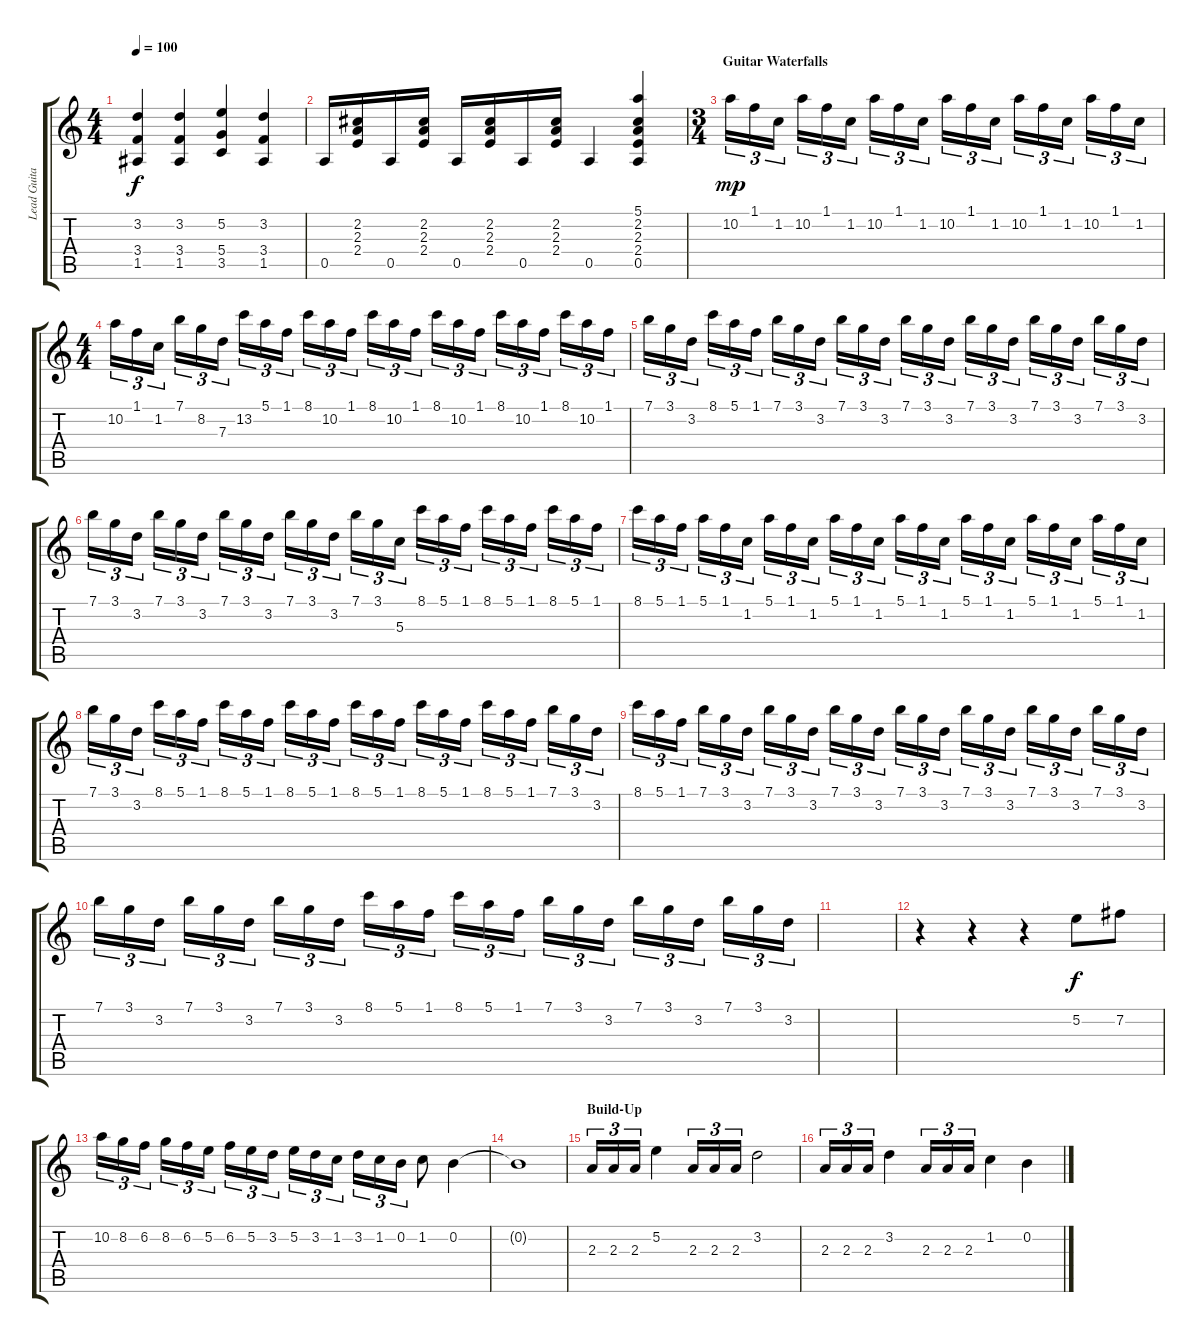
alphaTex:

\track ("Lead Guitar" "Lead Guita") {instrument distortionguitar}
\staff {score tabs}
\tuning (E4 B3 G3 D3 A2 E2) {hide}
\ts (4 4)
\tempo 100
\clef g2
\ks c
(3.2 3.4 1.5).4{dy f} (3.2 3.4 1.5).4 (5.2 5.4 3.5).4 (3.2 3.4 1.5).4 |
0.5.16 (2.2 2.3 2.4).16 0.5.16 (2.2 2.3 2.4).16 0.5.16 (2.2 2.3 2.4).16 0.5.16 (2.2 2.3 2.4).16 0.5.4 (5.1 2.2 2.3 2.4 0.5).4 |
\ts (3 4)
\section ("" "Guitar Waterfalls")
10.2.16{tu (3 2) dy mp} 1.1.16{tu (3 2)} 1.2.16{tu (3 2)} 10.2.16{tu (3 2)} 1.1.16{tu (3 2)} 1.2.16{tu (3 2)} 10.2.16{tu (3 2)} 1.1.16{tu (3 2)} 1.2.16{tu (3 2)} 10.2.16{tu (3 2)} 1.1.16{tu (3 2)} 1.2.16{tu (3 2)} 10.2.16{tu (3 2)} 1.1.16{tu (3 2)} 1.2.16{tu (3 2)} 10.2.16{tu (3 2)} 1.1.16{tu (3 2)} 1.2.16{tu (3 2)} |
\ts (4 4)
10.2.16{tu (3 2)} 1.1.16{tu (3 2)} 1.2.16{tu (3 2)} 7.1.16{tu (3 2)} 8.2.16{tu (3 2)} 7.3.16{tu (3 2)} 13.2.16{tu (3 2)} 5.1.16{tu (3 2)} 1.1.16{tu (3 2)} 8.1.16{tu (3 2)} 10.2.16{tu (3 2)} 1.1.16{tu (3 2)} 8.1.16{tu (3 2)} 10.2.16{tu (3 2)} 1.1.16{tu (3 2)} 8.1.16{tu (3 2)} 10.2.16{tu (3 2)} 1.1.16{tu (3 2)} 8.1.16{tu (3 2)} 10.2.16{tu (3 2)} 1.1.16{tu (3 2)} 8.1.16{tu (3 2)} 10.2.16{tu (3 2)} 1.1.16{tu (3 2)} |
7.1.16{tu (3 2)} 3.1.16{tu (3 2)} 3.2.16{tu (3 2)} 8.1.16{tu (3 2)} 5.1.16{tu (3 2)} 1.1.16{tu (3 2)} 7.1.16{tu (3 2)} 3.1.16{tu (3 2)} 3.2.16{tu (3 2)} 7.1.16{tu (3 2)} 3.1.16{tu (3 2)} 3.2.16{tu (3 2)} 7.1.16{tu (3 2)} 3.1.16{tu (3 2)} 3.2.16{tu (3 2)} 7.1.16{tu (3 2)} 3.1.16{tu (3 2)} 3.2.16{tu (3 2)} 7.1.16{tu (3 2)} 3.1.16{tu (3 2)} 3.2.16{tu (3 2)} 7.1.16{tu (3 2)} 3.1.16{tu (3 2)} 3.2.16{tu (3 2)} |
7.1.16{tu (3 2)} 3.1.16{tu (3 2)} 3.2.16{tu (3 2)} 7.1.16{tu (3 2)} 3.1.16{tu (3 2)} 3.2.16{tu (3 2)} 7.1.16{tu (3 2)} 3.1.16{tu (3 2)} 3.2.16{tu (3 2)} 7.1.16{tu (3 2)} 3.1.16{tu (3 2)} 3.2.16{tu (3 2)} 7.1.16{tu (3 2)} 3.1.16{tu (3 2)} 5.3.16{tu (3 2)} 8.1.16{tu (3 2)} 5.1.16{tu (3 2)} 1.1.16{tu (3 2)} 8.1.16{tu (3 2)} 5.1.16{tu (3 2)} 1.1.16{tu (3 2)} 8.1.16{tu (3 2)} 5.1.16{tu (3 2)} 1.1.16{tu (3 2)} |
8.1.16{tu (3 2)} 5.1.16{tu (3 2)} 1.1.16{tu (3 2)} 5.1.16{tu (3 2)} 1.1.16{tu (3 2)} 1.2.16{tu (3 2)} 5.1.16{tu (3 2)} 1.1.16{tu (3 2)} 1.2.16{tu (3 2)} 5.1.16{tu (3 2)} 1.1.16{tu (3 2)} 1.2.16{tu (3 2)} 5.1.16{tu (3 2)} 1.1.16{tu (3 2)} 1.2.16{tu (3 2)} 5.1.16{tu (3 2)} 1.1.16{tu (3 2)} 1.2.16{tu (3 2)} 5.1.16{tu (3 2)} 1.1.16{tu (3 2)} 1.2.16{tu (3 2)} 5.1.16{tu (3 2)} 1.1.16{tu (3 2)} 1.2.16{tu (3 2)} |
7.1.16{tu (3 2)} 3.1.16{tu (3 2)} 3.2.16{tu (3 2)} 8.1.16{tu (3 2)} 5.1.16{tu (3 2)} 1.1.16{tu (3 2)} 8.1.16{tu (3 2)} 5.1.16{tu (3 2)} 1.1.16{tu (3 2)} 8.1.16{tu (3 2)} 5.1.16{tu (3 2)} 1.1.16{tu (3 2)} 8.1.16{tu (3 2)} 5.1.16{tu (3 2)} 1.1.16{tu (3 2)} 8.1.16{tu (3 2)} 5.1.16{tu (3 2)} 1.1.16{tu (3 2)} 8.1.16{tu (3 2)} 5.1.16{tu (3 2)} 1.1.16{tu (3 2)} 7.1.16{tu (3 2)} 3.1.16{tu (3 2)} 3.2.16{tu (3 2)} |
8.1.16{tu (3 2)} 5.1.16{tu (3 2)} 1.1.16{tu (3 2)} 7.1.16{tu (3 2)} 3.1.16{tu (3 2)} 3.2.16{tu (3 2)} 7.1.16{tu (3 2)} 3.1.16{tu (3 2)} 3.2.16{tu (3 2)} 7.1.16{tu (3 2)} 3.1.16{tu (3 2)} 3.2.16{tu (3 2)} 7.1.16{tu (3 2)} 3.1.16{tu (3 2)} 3.2.16{tu (3 2)} 7.1.16{tu (3 2)} 3.1.16{tu (3 2)} 3.2.16{tu (3 2)} 7.1.16{tu (3 2)} 3.1.16{tu (3 2)} 3.2.16{tu (3 2)} 7.1.16{tu (3 2)} 3.1.16{tu (3 2)} 3.2.16{tu (3 2)} |
7.1.16{tu (3 2)} 3.1.16{tu (3 2)} 3.2.16{tu (3 2)} 7.1.16{tu (3 2)} 3.1.16{tu (3 2)} 3.2.16{tu (3 2)} 7.1.16{tu (3 2)} 3.1.16{tu (3 2)} 3.2.16{tu (3 2)} 8.1.16{tu (3 2)} 5.1.16{tu (3 2)} 1.1.16{tu (3 2)} 8.1.16{tu (3 2)} 5.1.16{tu (3 2)} 1.1.16{tu (3 2)} 7.1.16{tu (3 2)} 3.1.16{tu (3 2)} 3.2.16{tu (3 2)} 7.1.16{tu (3 2)} 3.1.16{tu (3 2)} 3.2.16{tu (3 2)} 7.1.16{tu (3 2)} 3.1.16{tu (3 2)} 3.2.16{tu (3 2)} |
|
r.4 r.4 r.4 5.2.8{dy f} 7.2.8 |
10.2.16{tu (3 2)} 8.2.16{tu (3 2)} 6.2.16{tu (3 2)} 8.2.16{tu (3 2)} 6.2.16{tu (3 2)} 5.2.16{tu (3 2)} 6.2.16{tu (3 2)} 5.2.16{tu (3 2)} 3.2.16{tu (3 2)} 5.2.16{tu (3 2)} 3.2.16{tu (3 2)} 1.2.16{tu (3 2)} 3.2.16{tu (3 2)} 1.2.16{tu (3 2)} 0.2.16{tu (3 2)} 1.2.8 0.2.4 |
0.2{t}.1 |
\section ("" "Build-Up")
2.3.16{tu (3 2)} 2.3.16{tu (3 2)} 2.3.16{tu (3 2)} 5.2.4 2.3.16{tu (3 2)} 2.3.16{tu (3 2)} 2.3.16{tu (3 2)} 3.2.2 |
2.3.16{tu (3 2)} 2.3.16{tu (3 2)} 2.3.16{tu (3 2)} 3.2.4 2.3.16{tu (3 2)} 2.3.16{tu (3 2)} 2.3.16{tu (3 2)} 1.2.4 0.2.4
